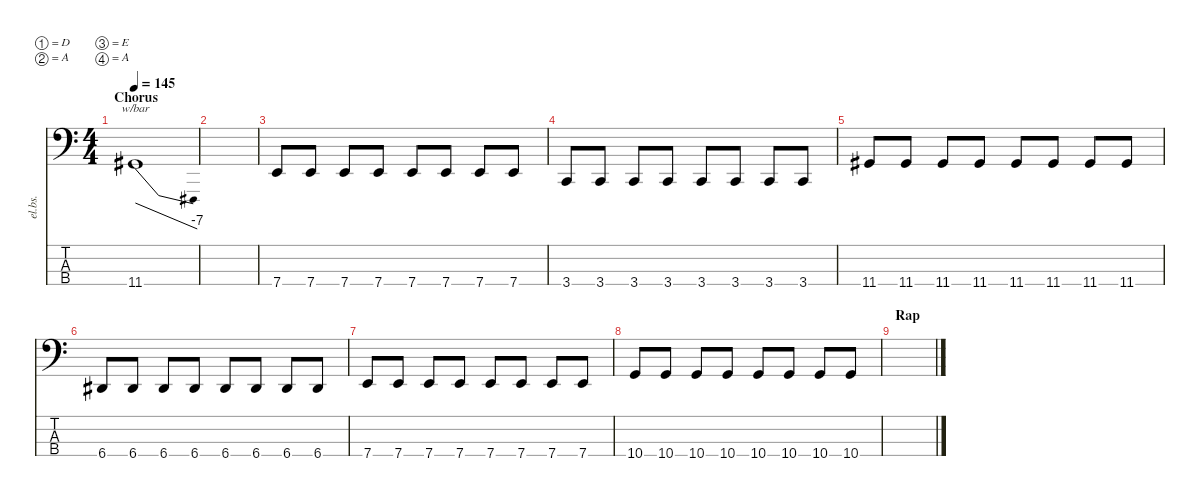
\defaultSystemsLayout 4
\hideDynamics
\bracketExtendMode nobrackets
\track ("Electric Bass - Michal" "el.bs.") {instrument electricbasspick}
\staff {score tabs}
\tuning (D2 A1 E1 A0)
\ts (4 4)
\section ("" "Chorus")
\tempo 145
\clef f4
\ks c
11.4{acc #}.1{tbe (dive default 18 0 49.199999999999996 -28) dy ff beam Up} |
|
7.4.8{beam Up} 7.4.8{beam Up} 7.4.8{beam Up} 7.4.8{beam Up} 7.4.8{beam Up} 7.4.8{beam Up} 7.4.8{beam Up} 7.4.8{beam Up} |
3.4.8{beam Up} 3.4.8{beam Up} 3.4.8{beam Up} 3.4.8{beam Up} 3.4.8{beam Up} 3.4.8{beam Up} 3.4.8{beam Up} 3.4.8{beam Up} |
11.4{acc #}.8{beam Up} 11.4{acc #}.8{beam Up} 11.4{acc #}.8{beam Up} 11.4{acc #}.8{beam Up} 11.4{acc #}.8{beam Up} 11.4{acc #}.8{beam Up} 11.4{acc #}.8{beam Up} 11.4{acc #}.8{beam Up} |
6.4{acc #}.8{beam Up} 6.4{acc #}.8{beam Up} 6.4{acc #}.8{beam Up} 6.4{acc #}.8{beam Up} 6.4{acc #}.8{beam Up} 6.4{acc #}.8{beam Up} 6.4{acc #}.8{beam Up} 6.4{acc #}.8{beam Up} |
7.4.8{beam Up} 7.4.8{beam Up} 7.4.8{beam Up} 7.4.8{beam Up} 7.4.8{beam Up} 7.4.8{beam Up} 7.4.8{beam Up} 7.4.8{beam Up} |
10.4.8{beam Up} 10.4.8{beam Up} 10.4.8{beam Up} 10.4.8{beam Up} 10.4.8{beam Up} 10.4.8{beam Up} 10.4.8{beam Up} 10.4.8{beam Up} |
\section ("" "Rap")
